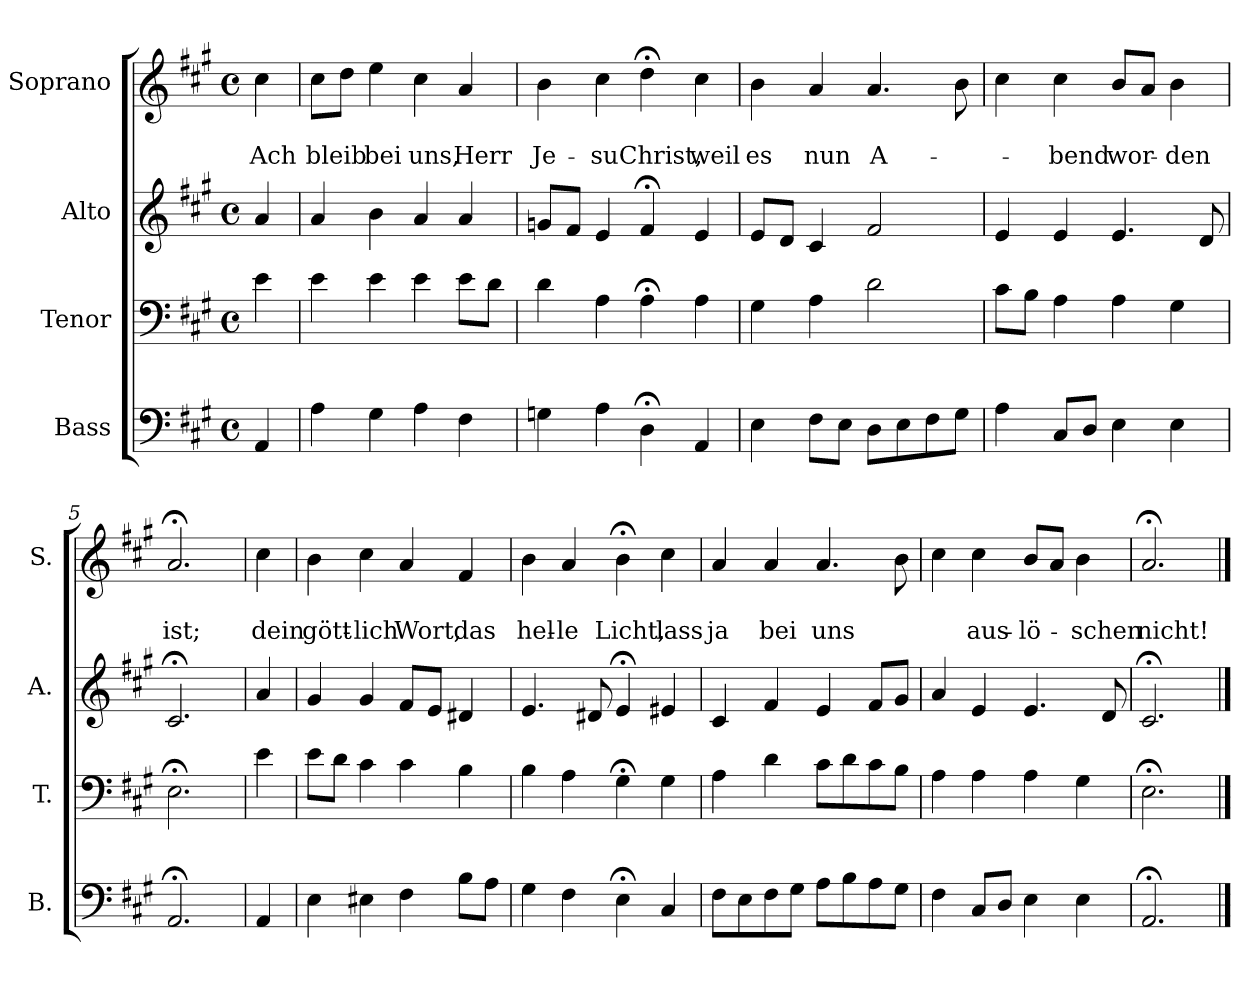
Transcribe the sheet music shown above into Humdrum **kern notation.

**kern	**kern	**kern	**kern	**text	**text
*part4	*part3	*part2	*part1	*part1	*part1
*staff4	*staff3	*staff2	*staff1	*staff1	*staff1
*I"Bass	*I"Tenor	*I"Alto	*I"Soprano	*	*
*I'B.	*I'T.	*I'A.	*I'S.	*	*
*clefF4	*clefF4	*clefG2	*clefG2	*	*
*k[f#c#g#]	*k[f#c#g#]	*k[f#c#g#]	*k[f#c#g#]	*	*
*A:	*A:	*A:	*A:	*	*
*M4/4	*M4/4	*M4/4	*M4/4	*	*
*met(c)	*met(c)	*met(c)	*met(c)	*	*
=	=	=	=	=	=
4AA/	4e\	4a/	4cc#\	.	Ach
=1	=1	=1	=1	=1	=1
4A\	4e\	4a/	8cc#\L	.	bleib
.	.	.	8dd\J	.	.
4G#\	4e\	4b\	4ee\	.	bei
4A\	4e\	4a/	4cc#\	.	uns,
4F#\	8e\L	4a/	4a/	.	Herr
.	8d\J	.	.	.	.
=2	=2	=2	=2	=2	=2
4Gn\	4d\	8gn/L	4b\	.	Je-
.	.	8f#/J	.	.	.
4A\	4A\	4e/	4cc#\	.	-su
4D;<\	4A;<\	4f#;</	4dd;<\	.	Christ,
4AA/	4A\	4e/	4cc#\	.	weil
=3	=3	=3	=3	=3	=3
4E\	4G#\	8e/L	4b\	.	es
.	.	8d/J	.	.	.
8F#\L	4A\	4c#/	4a/	.	nun
8E\J	.	.	.	.	.
8D\L	2d\	2f#/	4.a/	.	A-
8E\	.	.	.	.	.
8F#\	.	.	.	.	.
8G#\J	.	.	8b\	.	.
=4	=4	=4	=4	=4	=4
4A\	8c#\L	4e/	4cc#\	.	.
.	8B\J	.	.	.	.
8C#/L	4A\	4e/	4cc#\	.	-bend
8D/J	.	.	.	.	.
4E\	4A\	4.e/	8b/L	.	wor-
.	.	.	8a/J	.	.
4E\	4G#\	.	4b\	.	-den
.	.	8d/	.	.	.
=5	=5	=5	=5	=5	=5
2.AA;</	2.E;<\	2.c#;</	2.a;</	.	ist;
!!LO:LB:g=z
=5a	=5a	=5a	=5a	=5a	=5a
4AA/	4e\	4a/	4cc#\	.	dein
=6	=6	=6	=6	=6	=6
4E\	8e\L	4g#/	4b\	.	gött-
.	8d\J	.	.	.	.
4E#X\	4c#\	4g#/	4cc#\	.	-lich
4F#\	4c#\	8f#/L	4a/	.	Wort,
.	.	8e/J	.	.	.
8B\L	4B\	4d#X/	4f#/	.	das
8A\J	.	.	.	.	.
=7	=7	=7	=7	=7	=7
4G#\	4B\	4.e/	4b\	.	hel-
4F#\	4A\	.	4a/	.	-le
.	.	8d#X/	.	.	.
4E;<\	4G#;<\	4e;</	4b;<\	.	Licht,
4C#/	4G#\	4e#X/	4cc#\	.	lass
=8	=8	=8	=8	=8	=8
8F#\L	4A\	4c#/	4a/	.	ja
8E\	.	.	.	.	.
8F#\	4d\	4f#/	4a/	.	bei
8G#\J	.	.	.	.	.
8A\L	8c#\L	4e/	4.a/	.	uns
8B\	8d\	.	.	.	.
8A\	8c#\	8f#/L	.	.	.
8G#\J	8B\J	8g#/J	8b\	.	.
=9	=9	=9	=9	=9	=9
4F#\	4A\	4a/	4cc#\	.	.
8C#/L	4A\	4e/	4cc#\	.	aus-
8D/J	.	.	.	.	.
4E\	4A\	4.e/	8b/L	.	-lö-
.	.	.	8a/J	.	.
4E\	4G#\	.	4b\	.	-schen
.	.	8d/	.	.	.
=10	=10	=10	=10	=10	=10
2.AA;</	2.E;<\	2.c#;</	2.a;</	.	nicht!
==	==	==	==	==	==
*-	*-	*-	*-	*-	*-
